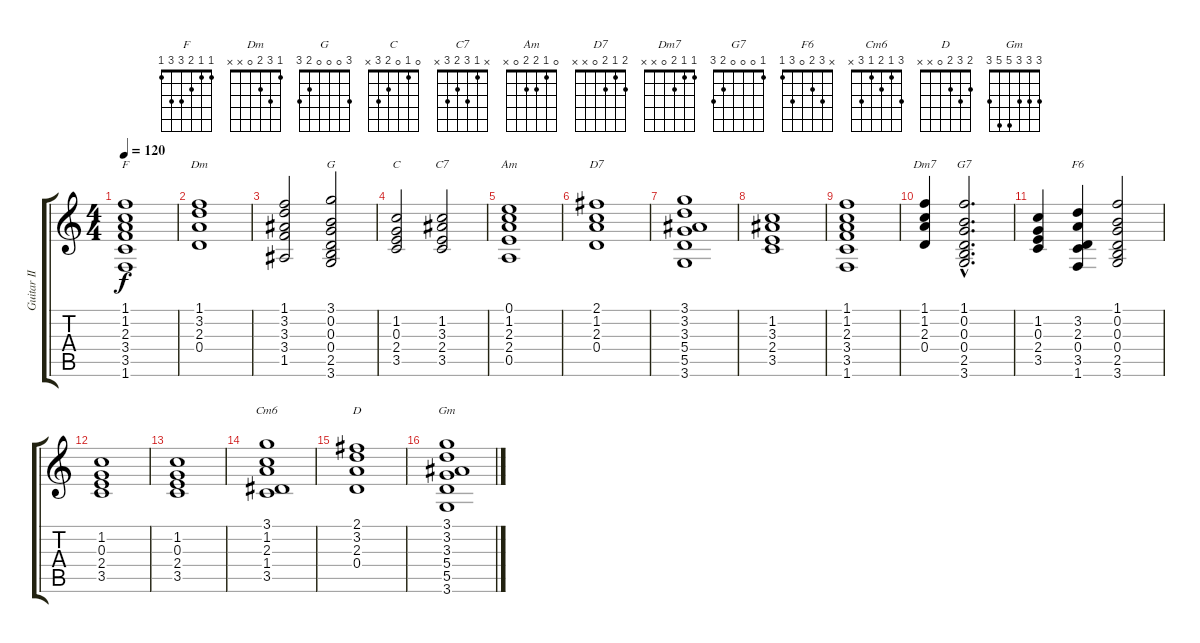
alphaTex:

\track ("Guitar II" "Guitar II") {instrument distortionguitar}
\staff {score tabs}
\tuning (E4 B3 G3 D3 A2 E2) {hide}
\chord ("F" 1 1 2 3 3 1)
\chord ("Dm" 1 3 2 0 x x)
\chord ("G" 3 0 0 0 2 3)
\chord ("C" 0 1 0 2 3 x)
\chord ("C7" x 1 3 2 3 x)
\chord ("Am" 0 1 2 2 0 x)
\chord ("D7" 2 1 2 0 x x)
\chord ("Dm7" 1 1 2 0 x x)
\chord ("G7" 1 0 0 0 2 3)
\chord ("F6" x 3 2 0 3 1)
\chord ("Cm6" 3 1 2 1 3 x)
\chord ("D" 2 3 2 0 x x)
\chord ("Gm" 3 3 3 5 5 3)
\ts (4 4)
\tempo 120
\clef g2
\ks c
(1.1 1.2 2.3 3.4 3.5 1.6).1{ch "F" dy f instrument distortionguitar} |
(1.1 3.2 2.3 0.4).1{ch "Dm"} |
(1.1 3.2 3.3 3.4 1.5).2 (3.1 0.2 0.3 0.4 2.5 3.6).2{ch "G"} |
(1.2 0.3 2.4 3.5).2{ch "C"} (1.2 3.3 2.4 3.5).2{ch "C7"} |
(0.1 1.2 2.3 2.4 0.5).1{ch "Am"} |
(2.1 1.2 2.3 0.4).1{ch "D7"} |
(3.1 3.2 3.3 5.4 5.5 3.6).1 |
(1.2 3.3 2.4 3.5).1 |
(1.1 1.2 2.3 3.4 3.5 1.6).1 |
(1.1 1.2 2.3 0.4).4{ch "Dm7"} (1.1{hac} 0.2{hac} 0.3{hac} 0.4{hac} 2.5{hac} 3.6{hac}).2{d ch "G7"} |
(1.2 0.3 2.4 3.5).4 (3.2 2.3 0.4 3.5 1.6).4{ch "F6"} (1.1 0.2 0.3 0.4 2.5 3.6).2 |
(1.2 0.3 2.4 3.5).1 |
(1.2 0.3 2.4 3.5).1 |
(3.1 1.2 2.3 1.4 3.5).1{ch "Cm6"} |
(2.1 3.2 2.3 0.4).1{ch "D"} |
(3.1 3.2 3.3 5.4 5.5 3.6).1{ch "Gm"}
